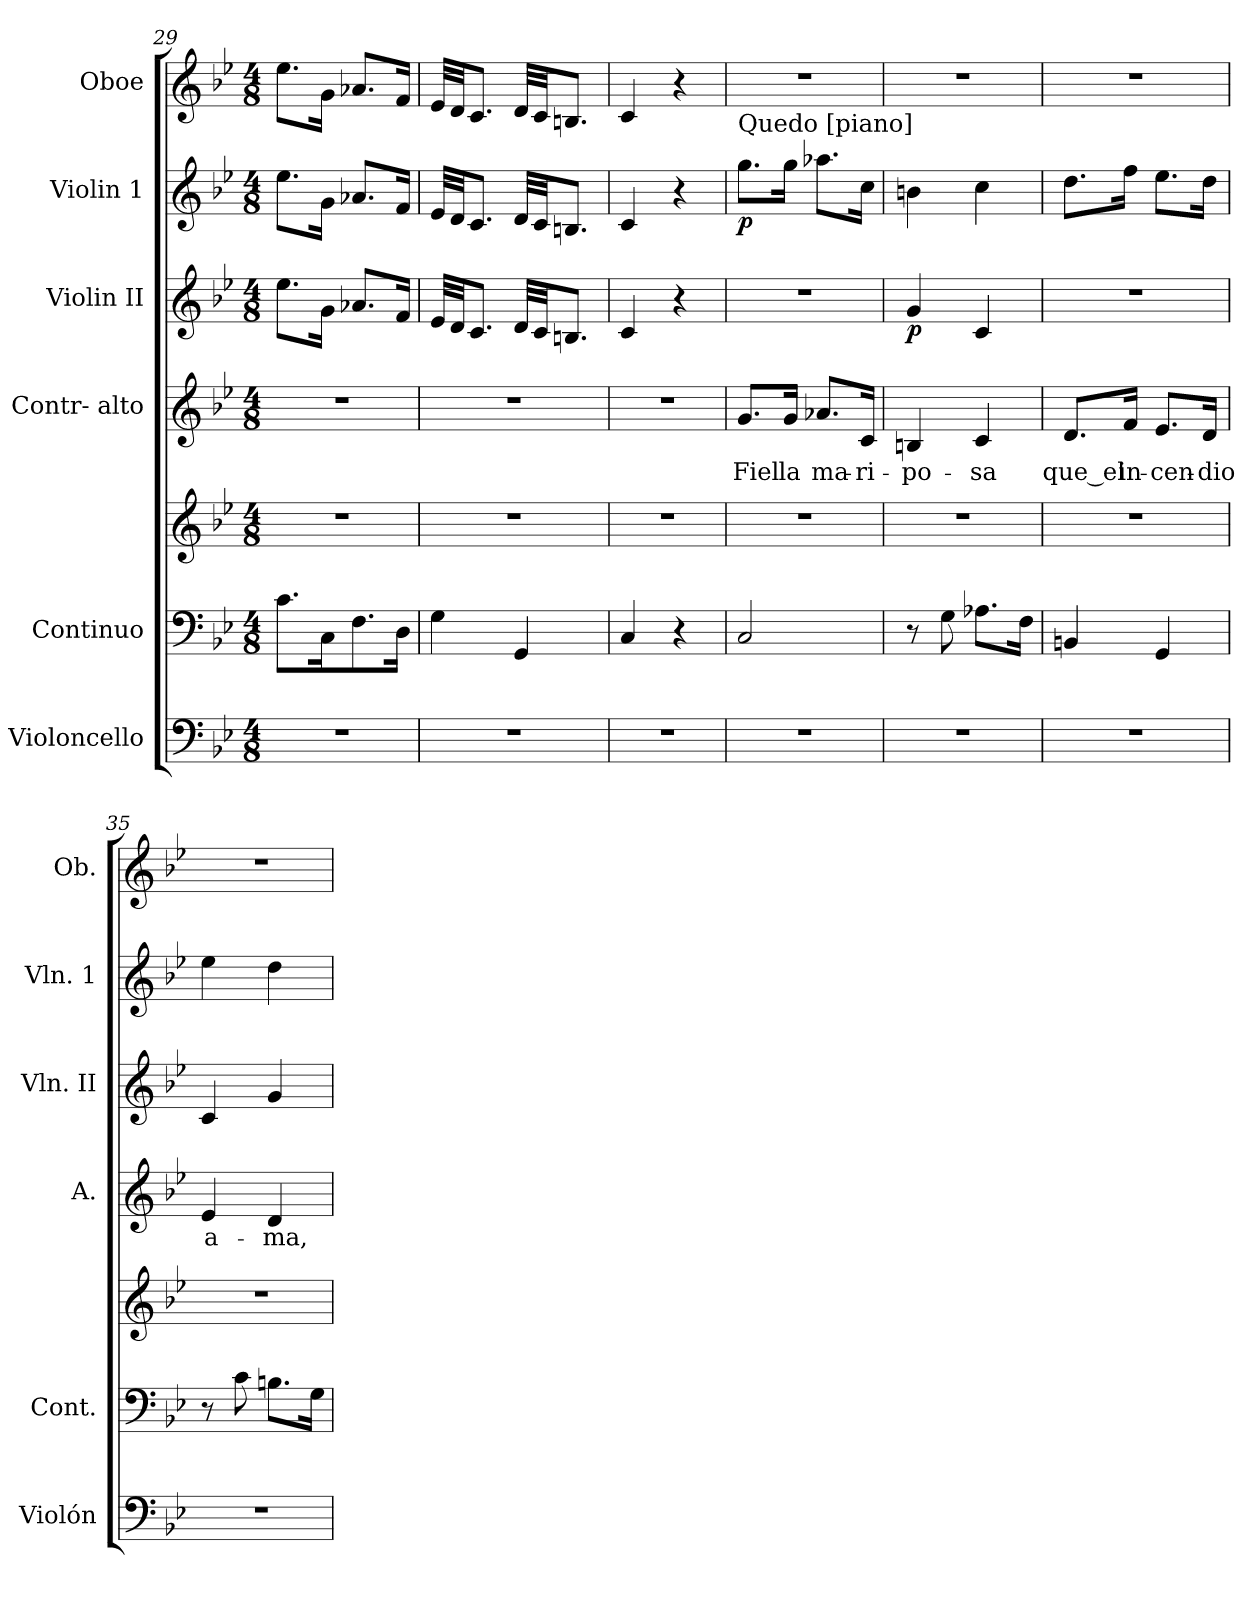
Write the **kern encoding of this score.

**kern	**kern	**kern	**kern	**text	**kern	**dynam	**kern	**dynam	**kern
*part6	*part5	*part5	*part4	*part4	*part3	*part3	*part2	*part2	*part1
*staff7	*staff6	*staff5	*staff4	*staff4	*staff3	*staff3	*staff2	*staff2	*staff1
*I"Violoncello	*I"Continuo	*	*I"Contr- alto	*	*I"Violin II	*	*I"Violin 1	*	*I"Oboe
*I'Violón	*I'Cont.	*	*I'A.	*	*I'Vln. II	*	*I'Vln. 1	*	*I'Ob.
*clefF4	*clefF4	*clefG2	*clefG2	*	*clefG2	*	*clefG2	*	*clefG2
*k[b-e-]	*k[b-e-]	*k[b-e-]	*k[b-e-]	*	*k[b-e-]	*	*k[b-e-]	*	*k[b-e-]
*B-:	*B-:	*B-:	*B-:	*	*B-:	*	*B-:	*	*B-:
*M4/8	*M4/8	*M4/8	*M4/8	*	*M4/8	*	*M4/8	*	*M4/8
=29	=29	=29	=29	=29	=29	=29	=29	=29	=29
!LO:N:vis=1	!	!LO:N:vis=1	!LO:N:vis=1	!	!	!	!	!	!
2r	8.ci\L	2r	2r	.	8.ee-i\L	.	8.ee-i\L	.	8.ee-i\L
.	16Ci\k	.	.	.	16gi\Jk	.	16gi\Jk	.	16gi\Jk
.	8.Fi\	.	.	.	8.a-Xi/L	.	8.a-Xi/L	.	8.a-Xi/L
.	16Di\Jk	.	.	.	16fi/Jk	.	16fi/Jk	.	16fi/Jk
=30	=30	=30	=30	=30	=30	=30	=30	=30	=30
!LO:N:vis=1	!	!LO:N:vis=1	!LO:N:vis=1	!	!	!	!	!	!
2r	4Gi\	2r	2r	.	32e-i/LLL	.	32e-i/LLL	.	32e-i/LLL
.	.	.	.	.	32di/JJ	.	32di/JJ	.	32di/JJ
.	.	.	.	.	8.ci/J	.	8.ci/J	.	8.ci/J
.	4GGi/	.	.	.	32di/LLL	.	32di/LLL	.	32di/LLL
.	.	.	.	.	32ci/JJ	.	32ci/JJ	.	32ci/JJ
.	.	.	.	.	8.Bni/J	.	8.Bni/J	.	8.Bni/J
=31	=31	=31	=31	=31	=31	=31	=31	=31	=31
!LO:N:vis=1	!	!LO:N:vis=1	!LO:N:vis=1	!	!	!	!	!	!
2r	4Ci/	2r	2r	.	4ci/	.	4ci/	.	4ci/
.	4r	.	.	.	4r	.	4r	.	4r
!!LO:PB:g=z
=32	=32	=32	=32	=32	=32	=32	=32	=32	=32
!LO:N:vis=1	!	!LO:N:vis=1	!	!	!	!	!	!	!
!	!	!	!	!	!	!	!LO:TX:a:t=Quedo [piano]	!	!
!	!	!	!	!LO:LY:b:color=#000000	!LO:N:vis=1	!	!	!	!LO:N:vis=1
2r	2Ci/	2r	8.gi/L	Fiel	2r	.	8.ggi\L	p	2r
!	!	!	!	!LO:LY:b:color=#000000	!	!	!	!	!
.	.	.	16gi/Jk	la	.	.	16ggi\Jk	.	.
!	!	!	!	!LO:LY:b:color=#000000	!	!	!	!	!
.	.	.	8.a-Xi/L	ma-	.	.	8.aa-Xi\L	.	.
!	!	!	!	!LO:LY:b:color=#000000	!	!	!	!	!
.	.	.	16ci/Jk	-ri-	.	.	16cci\Jk	.	.
=33	=33	=33	=33	=33	=33	=33	=33	=33	=33
!LO:N:vis=1	!	!LO:N:vis=1	!	!	!	!	!	!	!
!	!	!	!	!LO:LY:b:color=#000000	!	!	!	!	!LO:N:vis=1
2r	8r	2r	4Bni/	-po-	4gi/	p	4bni\	.	2r
.	8Gi\	.	.	.	.	.	.	.	.
!	!	!	!	!LO:LY:b:color=#000000	!	!	!	!	!
.	8.A-Xi\L	.	4ci/	-sa	4ci/	.	4cci\	.	.
.	16Fi\Jk	.	.	.	.	.	.	.	.
=34	=34	=34	=34	=34	=34	=34	=34	=34	=34
!LO:N:vis=1	!	!LO:N:vis=1	!	!	!	!	!	!	!
!	!	!	!	!LO:LY:b:color=#000000	!LO:N:vis=1	!	!	!	!LO:N:vis=1
2r	4BBni/	2r	8.di/L	que_el	2r	.	8.ddi\L	.	2r
!	!	!	!	!LO:LY:b:color=#000000	!	!	!	!	!
.	.	.	16fi/Jk	in-	.	.	16ffi\Jk	.	.
!	!	!	!	!LO:LY:b:color=#000000	!	!	!	!	!
.	4GGi/	.	8.e-i/L	-cen-	.	.	8.ee-i\L	.	.
!	!	!	!	!LO:LY:b:color=#000000	!	!	!	!	!
.	.	.	16di/Jk	-dio	.	.	16ddi\Jk	.	.
=35	=35	=35	=35	=35	=35	=35	=35	=35	=35
!LO:N:vis=1	!	!LO:N:vis=1	!	!	!	!	!	!	!
!	!	!	!	!LO:LY:b:color=#000000	!	!	!	!	!LO:N:vis=1
2r	8r	2r	4e-i/	a-	4ci/	.	4ee-i\	.	2r
.	8ci\	.	.	.	.	.	.	.	.
!	!	!	!	!LO:LY:b:color=#000000	!	!	!	!	!
.	8.Bni\L	.	4di/	-ma,	4gi/	.	4ddi\	.	.
.	16Gi\Jk	.	.	.	.	.	.	.	.
=	=	=	=	=	=	=	=	=	=
*-	*-	*-	*-	*-	*-	*-	*-	*-	*-
